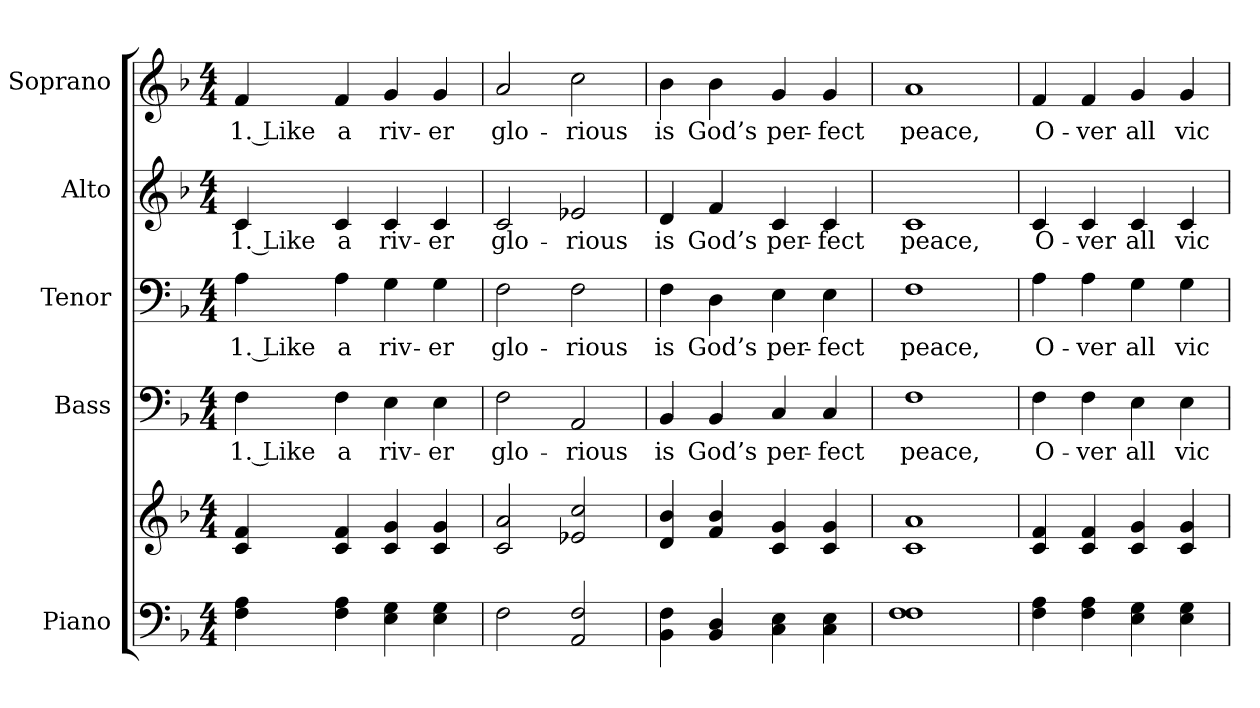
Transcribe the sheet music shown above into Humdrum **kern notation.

**kern	**kern	**kern	**text	**kern	**text	**kern	**text	**kern	**text
*part5	*part5	*part4	*part4	*part3	*part3	*part2	*part2	*part1	*part1
*staff6	*staff5	*staff4	*staff4	*staff3	*staff3	*staff2	*staff2	*staff1	*staff1
*I"Piano	*	*I"Bass	*	*I"Tenor	*	*I"Alto	*	*I"Soprano	*
*I'Pno.	*	*I'B.	*	*I'T.	*	*I'A.	*	*I'S.	*
!!LO:PB:g=z
*clefF4	*clefG2	*clefF4	*	*clefF4	*	*clefG2	*	*clefG2	*
*k[b-]	*k[b-]	*k[b-]	*	*k[b-]	*	*k[b-]	*	*k[b-]	*
*F:	*F:	*F:	*	*F:	*	*F:	*	*F:	*
*M4/4	*M4/4	*M4/4	*	*M4/4	*	*M4/4	*	*M4/4	*
*MM130	*MM130	*MM130	*	*MM130	*	*MM130	*	*MM130	*
=1	=1	=1	=1	=1	=1	=1	=1	=1	=1
!	!	!	!LO:LY:b:color=#000000	!	!	!	!	!	!
!	!	!	!	!	!LO:LY:b:color=#000000	!	!	!	!
!	!	!	!	!	!	!	!LO:LY:b:color=#000000	!	!
!	!	!	!	!	!	!	!	!	!LO:LY:b:color=#000000
4Fi\ 4Ai	4ci/ 4fi	4Fi\	1. Like	4Ai\	1. Like	4ci/	1. Like	4fi/	1. Like
!	!	!	!LO:LY:b:color=#000000	!	!	!	!	!	!
!	!	!	!	!	!LO:LY:b:color=#000000	!	!	!	!
!	!	!	!	!	!	!	!LO:LY:b:color=#000000	!	!
!	!	!	!	!	!	!	!	!	!LO:LY:b:color=#000000
4Fi\ 4Ai	4ci/ 4fi	4Fi\	a	4Ai\	a	4ci/	a	4fi/	a
!	!	!	!LO:LY:b:color=#000000	!	!	!	!	!	!
!	!	!	!	!	!LO:LY:b:color=#000000	!	!	!	!
!	!	!	!	!	!	!	!LO:LY:b:color=#000000	!	!
!	!	!	!	!	!	!	!	!	!LO:LY:b:color=#000000
4Ei\ 4Gi	4ci/ 4gi	4Ei\	riv-	4Gi\	riv-	4ci/	riv-	4gi/	riv-
!	!	!	!LO:LY:b:color=#000000	!	!	!	!	!	!
!	!	!	!	!	!LO:LY:b:color=#000000	!	!	!	!
!	!	!	!	!	!	!	!LO:LY:b:color=#000000	!	!
!	!	!	!	!	!	!	!	!	!LO:LY:b:color=#000000
4Ei\ 4Gi	4ci/ 4gi	4Ei\	-er	4Gi\	-er	4ci/	-er	4gi/	-er
=2	=2	=2	=2	=2	=2	=2	=2	=2	=2
!	!	!	!LO:LY:b:color=#000000	!	!	!	!	!	!
!	!	!	!	!	!LO:LY:b:color=#000000	!	!	!	!
!	!	!	!	!	!	!	!LO:LY:b:color=#000000	!	!
!	!	!	!	!	!	!	!	!	!LO:LY:b:color=#000000
2Fi\	2ci/ 2ai	2Fi\	glo-	2Fi\	glo-	2ci/	glo-	2ai/	glo-
!	!	!	!LO:LY:b:color=#000000	!	!	!	!	!	!
!	!	!	!	!	!LO:LY:b:color=#000000	!	!	!	!
!	!	!	!	!	!	!	!LO:LY:b:color=#000000	!	!
!	!	!	!	!	!	!	!	!	!LO:LY:b:color=#000000
2AAi/ 2Fi	2e-Xi/ 2cci	2AAi/	-rious	2Fi\	-rious	2e-Xi/	-rious	2cci\	-rious
=3	=3	=3	=3	=3	=3	=3	=3	=3	=3
!	!	!	!LO:LY:b:color=#000000	!	!	!	!	!	!
!	!	!	!	!	!LO:LY:b:color=#000000	!	!	!	!
!	!	!	!	!	!	!	!LO:LY:b:color=#000000	!	!
!	!	!	!	!	!	!	!	!	!LO:LY:b:color=#000000
4BB-i\ 4Fi	4di/ 4b-i	4BB-i/	is	4Fi\	is	4di/	is	4b-i\	is
!	!	!	!LO:LY:b:color=#000000	!	!	!	!	!	!
!	!	!	!	!	!LO:LY:b:color=#000000	!	!	!	!
!	!	!	!	!	!	!	!LO:LY:b:color=#000000	!	!
!	!	!	!	!	!	!	!	!	!LO:LY:b:color=#000000
4BB-i/ 4Di	4fi/ 4b-i	4BB-i/	God’s	4Di\	God’s	4fi/	God’s	4b-i\	God’s
!	!	!	!LO:LY:b:color=#000000	!	!	!	!	!	!
!	!	!	!	!	!LO:LY:b:color=#000000	!	!	!	!
!	!	!	!	!	!	!	!LO:LY:b:color=#000000	!	!
!	!	!	!	!	!	!	!	!	!LO:LY:b:color=#000000
4Ci\ 4Ei	4ci/ 4gi	4Ci/	per-	4Ei\	per-	4ci/	per-	4gi/	per-
!	!	!	!LO:LY:b:color=#000000	!	!	!	!	!	!
!	!	!	!	!	!LO:LY:b:color=#000000	!	!	!	!
!	!	!	!	!	!	!	!LO:LY:b:color=#000000	!	!
!	!	!	!	!	!	!	!	!	!LO:LY:b:color=#000000
4Ci\ 4Ei	4ci/ 4gi	4Ci/	-fect	4Ei\	-fect	4ci/	-fect	4gi/	-fect
=4	=4	=4	=4	=4	=4	=4	=4	=4	=4
!	!	!	!LO:LY:b:color=#000000	!	!	!	!	!	!
!	!	!	!	!	!LO:LY:b:color=#000000	!	!	!	!
!	!	!	!	!	!	!	!LO:LY:b:color=#000000	!	!
!	!	!	!	!	!	!	!	!	!LO:LY:b:color=#000000
1Fi 1Fi	1ci 1ai	1Fi	peace,	1Fi	peace,	1ci	peace,	1ai	peace,
!!LO:PB:g=z
=5	=5	=5	=5	=5	=5	=5	=5	=5	=5
!	!	!	!LO:LY:b:color=#000000	!	!	!	!	!	!
!	!	!	!	!	!LO:LY:b:color=#000000	!	!	!	!
!	!	!	!	!	!	!	!LO:LY:b:color=#000000	!	!
!	!	!	!	!	!	!	!	!	!LO:LY:b:color=#000000
4Fi\ 4Ai	4ci/ 4fi	4Fi\	O-	4Ai\	O-	4ci/	O-	4fi/	O-
!	!	!	!LO:LY:b:color=#000000	!	!	!	!	!	!
!	!	!	!	!	!LO:LY:b:color=#000000	!	!	!	!
!	!	!	!	!	!	!	!LO:LY:b:color=#000000	!	!
!	!	!	!	!	!	!	!	!	!LO:LY:b:color=#000000
4Fi\ 4Ai	4ci/ 4fi	4Fi\	-ver	4Ai\	-ver	4ci/	-ver	4fi/	-ver
!	!	!	!LO:LY:b:color=#000000	!	!	!	!	!	!
!	!	!	!	!	!LO:LY:b:color=#000000	!	!	!	!
!	!	!	!	!	!	!	!LO:LY:b:color=#000000	!	!
!	!	!	!	!	!	!	!	!	!LO:LY:b:color=#000000
4Ei\ 4Gi	4ci/ 4gi	4Ei\	all	4Gi\	all	4ci/	all	4gi/	all
!	!	!	!LO:LY:b:color=#000000	!	!	!	!	!	!
!	!	!	!	!	!LO:LY:b:color=#000000	!	!	!	!
!	!	!	!	!	!	!	!LO:LY:b:color=#000000	!	!
!	!	!	!	!	!	!	!	!	!LO:LY:b:color=#000000
4Ei\ 4Gi	4ci/ 4gi	4Ei\	vic	4Gi\	vic	4ci/	vic	4gi/	vic
=	=	=	=	=	=	=	=	=	=
*-	*-	*-	*-	*-	*-	*-	*-	*-	*-
